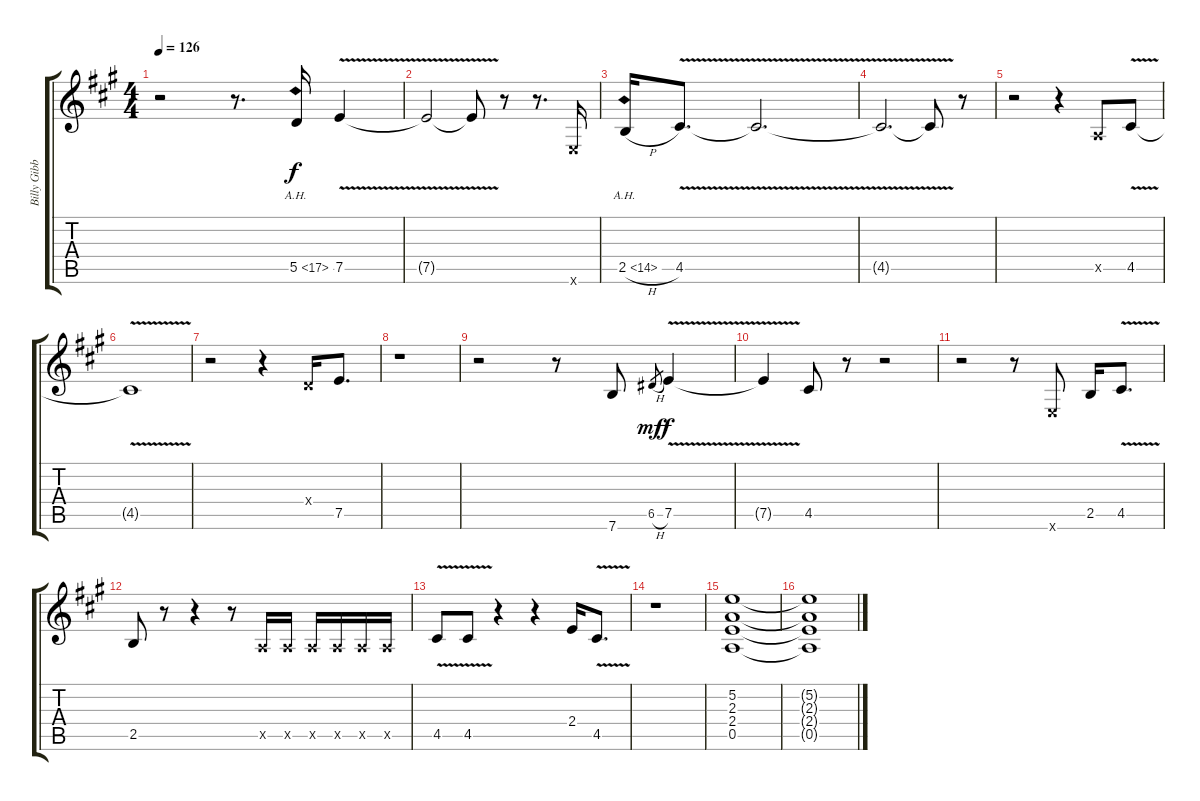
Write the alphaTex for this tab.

\track ("Billy Gibbons: Lead Guitar" "Billy Gibb") {instrument distortionguitar}
\staff {score tabs}
\tuning (E4 B3 G3 D3 A2 E2) {hide}
\ts (4 4)
\tempo 126
\clef g2
\ks a
r.2{dy f} r.8{d} 5.5{ah 12}.16 7.5{v}.4 |
7.5{v t}.2 7.5{v t}.8 r.8 r.8{d} 0.6{x}.16 |
2.5{ah 12 h}.16 4.5{v}.8{d} 4.5{v t}.2{d} |
4.5{v t}.2{d} 4.5{v t}.8 r.8 |
r.2 r.4 0.5{x}.8 4.5{v}.8 |
4.5{v t}.1 |
r.2 r.4 0.4{x}.16 7.5.8{d} |
r.1 |
r.2 r.8 7.6.8 6.5{h}.8{gr dy mf} 7.5{v}.4{dy f} |
7.5{v t}.4 4.5.8 r.8 r.2 |
r.2 r.8 0.6{x}.8 2.5.16 4.5{v}.8{d} |
2.5.8 r.8 r.4 r.8 0.5{x}.16 0.5{x}.16 0.5{x}.16 0.5{x}.16 0.5{x}.16 0.5{x}.16 |
4.5{v}.8 4.5{v}.8 r.4 r.4 2.4.16 4.5{v}.8{d} |
r.1 |
(5.2 2.3 2.4 0.5).1 |
(5.2{t} 2.3{t} 2.4{t} 0.5{t}).1
